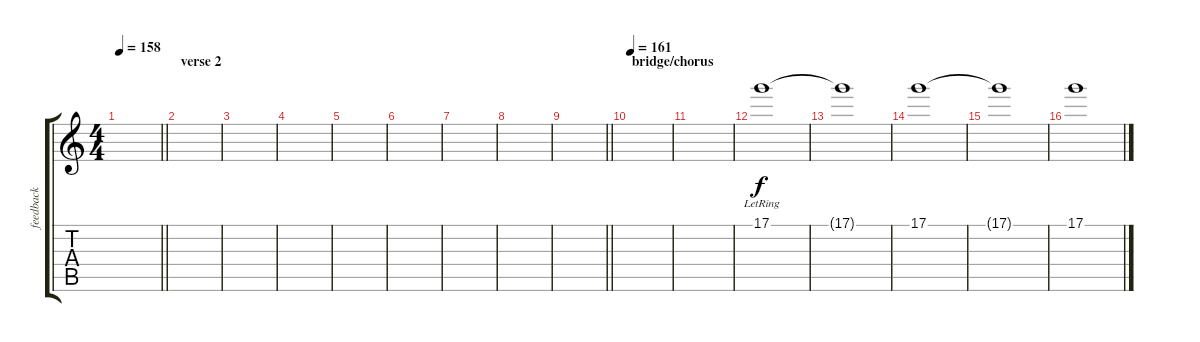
\track ("feedback" "feedback") {instrument distortionguitar}
\staff {score tabs}
\tuning (D4 A3 F3 C3 G2 C2) {hide}
\ts (4 4)
\tempo 158
\clef g2
\barLineRight lightlight
\ks c
|
\section ("" "verse 2")
|
|
|
|
|
|
|
\barLineRight lightlight
|
\section ("" "bridge/chorus")
\tempo 161
|
|
17.1{lr}.1{volume 4} |
17.1{t}.1{volume 5} |
17.1.1{volume 8} |
17.1{t}.1 |
17.1.1{volume 9}
